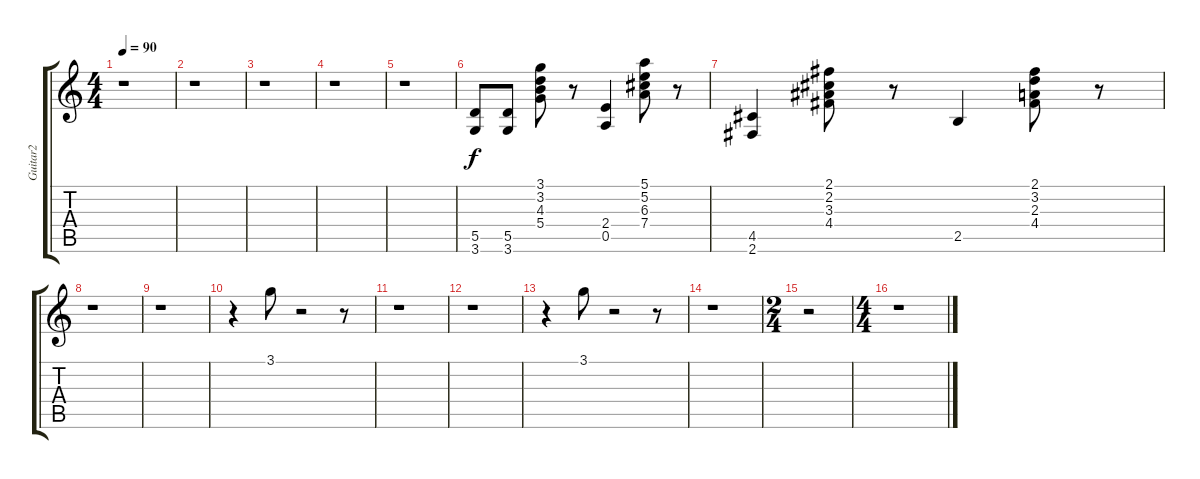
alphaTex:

\track ("Guitar2" "Guitar2") {instrument overdrivenguitar}
\staff {score tabs}
\tuning (E4 B3 G3 D3 A2 E2) {hide}
\ts (4 4)
\tempo 90
\clef g2
\ks c
r.1{dy f} |
r.1 |
r.1 |
r.1 |
r.1 |
(5.5 3.6).8 (5.5 3.6).8 (3.1 3.2 4.3 5.4).8 r.8 (2.4 0.5).4 (5.1 5.2 6.3 7.4).8 r.8 |
(4.5 2.6).4 (2.1 2.2 3.3 4.4).8 r.8 2.5.4 (2.1 3.2 2.3 4.4).8 r.8 |
r.1 |
r.1 |
r.4 3.1.8 r.2 r.8 |
r.1 |
r.1 |
r.4 3.1.8 r.2 r.8 |
r.1 |
\ts (2 4)
r.2 |
\ts (4 4)
r.1
